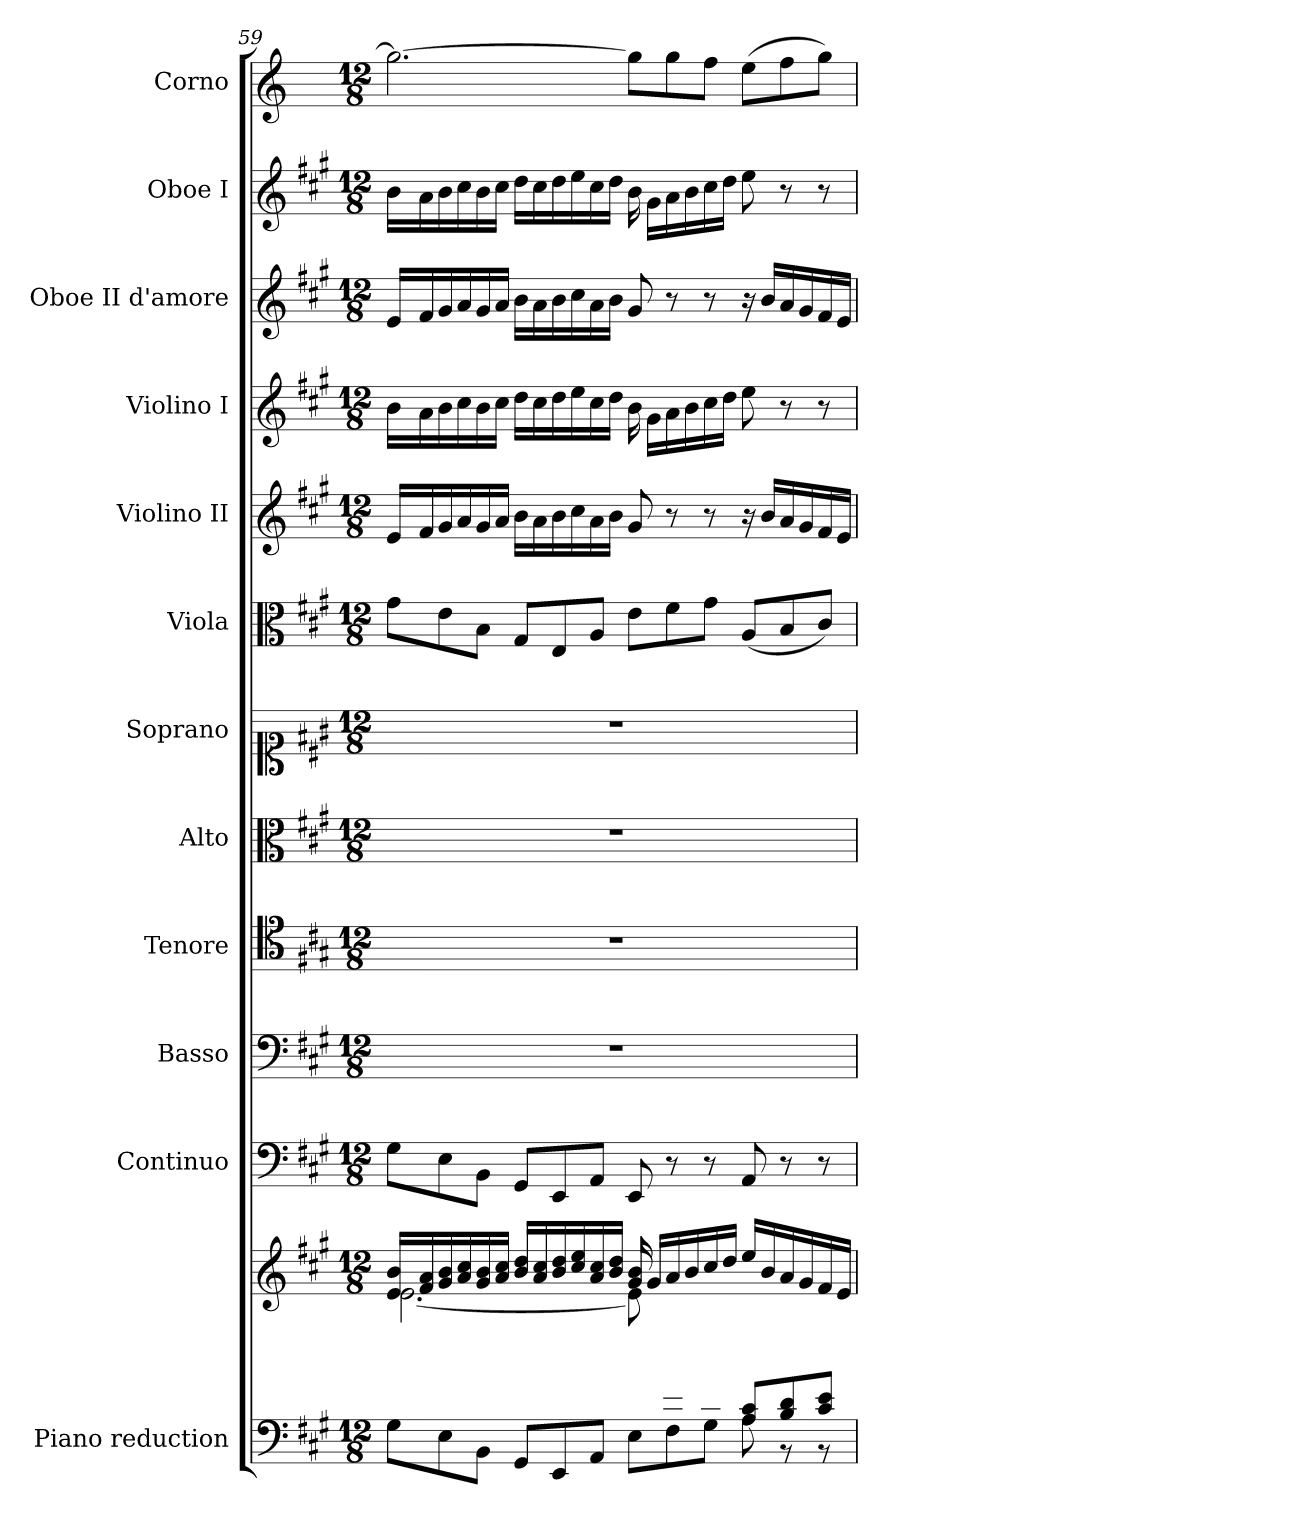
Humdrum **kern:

**kern	**kern	**kern	**kern	**kern	**kern	**kern	**kern	**kern	**kern	**kern	**kern	**kern
*part12	*part12	*part11	*part10	*part9	*part8	*part7	*part6	*part5	*part4	*part3	*part2	*part1
*staff13	*staff12	*staff11	*staff10	*staff9	*staff8	*staff7	*staff6	*staff5	*staff4	*staff3	*staff2	*staff1
*I"Piano reduction	*	*I"Continuo	*I"Basso	*I"Tenore	*I"Alto	*I"Soprano	*I"Viola	*I"Violino II	*I"Violino I	*I"Oboe II d'amore	*I"Oboe I	*I"Corno
*I'Pno	*	*	*	*	*	*	*I'Vla	*I'Vln	*I'Vln	*I'Ob	*I'Ob	*
!!LO:PB:g=z
*clefF4	*clefG2	*clefF4	*clefF4	*clefC4	*clefC3	*clefC1	*clefC3	*clefG2	*clefG2	*clefG2	*clefG2	*clefG2
*	*	*	*	*	*	*	*	*	*	*	*	*ITrd2c3
*k[f#c#g#]	*k[f#c#g#]	*k[f#c#g#]	*k[f#c#g#]	*k[f#c#g#]	*k[f#c#g#]	*k[f#c#g#]	*k[f#c#g#]	*k[f#c#g#]	*k[f#c#g#]	*k[f#c#g#]	*k[f#c#g#]	*k[f#c#g#]
*M12/8	*M12/8	*M12/8	*M12/8	*M12/8	*M12/8	*M12/8	*M12/8	*M12/8	*M12/8	*M12/8	*M12/8	*M12/8
=59	=59	=59	=59	=59	=59	=59	=59	=59	=59	=59	=59	=59
*^	*^	*	*	*	*	*	*	*	*	*	*	*
2..ryy	8G#\L	16e/ 16b/LL	[2.e\	8G#\L	1.r	1.r	1.r	1.r	8g#\L	16e/LL	16b\LL	16e/LL	16b\LL	2.ee\_
.	.	16f#/ 16a/	.	.	.	.	.	.	.	16f#/	16a\	16f#/	16a\	.
.	8E\	16g#/ 16b/	.	8E\	.	.	.	.	8e\	16g#/	16b\	16g#/	16b\	.
.	.	16a/ 16cc#/	.	.	.	.	.	.	.	16a/	16cc#\	16a/	16cc#\	.
.	8BB\J	16g#/ 16b/	.	8BB\J	.	.	.	.	8B\J	16g#/	16b\	16g#/	16b\	.
.	.	16a/ 16cc#/JJ	.	.	.	.	.	.	.	16a/JJ	16cc#\JJ	16a/JJ	16cc#\JJ	.
.	8GG#/L	16b/ 16dd/LL	.	8GG#/L	.	.	.	.	8G#/L	16b\LL	16dd\LL	16b\LL	16dd\LL	.
.	.	16a/ 16cc#/	.	.	.	.	.	.	.	16a\	16cc#\	16a\	16cc#\	.
.	8EE/	16b/ 16dd/	.	8EE/	.	.	.	.	8E/	16b\	16dd\	16b\	16dd\	.
.	.	16cc#/ 16ee/	.	.	.	.	.	.	.	16cc#\	16ee\	16cc#\	16ee\	.
.	8AA/J	16a/ 16cc#/	.	8AA/J	.	.	.	.	8A/J	16a\	16cc#\	16a\	16cc#\	.
.	.	16b/ 16dd/JJ	.	.	.	.	.	.	.	16b\JJ	16dd\JJ	16b\JJ	16dd\JJ	.
.	8E\L	16g#/ 16b/	8e\L]	8EE/	.	.	.	.	8e\L	8g#/	16b\	8g#/	16b\	8ee\L]
.	.	16g#/LL	.	.	.	.	.	.	.	.	16g#\LL	.	16g#\LL	.
8e/	8F#\	16a/	2ryy	8r	.	.	.	.	8f#\	8r	16a\	8r	16a\	8ee\
.	.	16b/	.	.	.	.	.	.	.	.	16b\	.	16b\	.
8d/J	8G#\J	16cc#/	.	8r	.	.	.	.	8g#\J	8r	16cc#\	8r	16cc#\	8dd\J
.	.	16dd/JJ	.	.	.	.	.	.	.	.	16dd\JJ	.	16dd\JJ	.
8A/ 8c#/L	8A\	16ee/LL	.	8AA/	.	.	.	.	(<8A/L	16r	8ee\	16r	8ee\	(>8cc#\L
.	.	16b/	.	.	.	.	.	.	.	16b/LL	.	16b/LL	.	.
8B/ 8d/	8r	16a/	.	8r	.	.	.	.	8B/	16a/	8r	16a/	8r	8dd\
.	.	16g#/	.	.	.	.	.	.	.	16g#/	.	16g#/	.	.
8c#/ 8e/J	8r	16f#/	8ryy	8r	.	.	.	.	8c#/J)	16f#/	8r	16f#/	8r	8ee\J)
.	.	16e/JJ	.	.	.	.	.	.	.	16e/JJ	.	16e/JJ	.	.
*v	*v	*	*	*	*	*	*	*	*	*	*	*	*	*
*	*v	*v	*	*	*	*	*	*	*	*	*	*	*
=	=	=	=	=	=	=	=	=	=	=	=	=
*-	*-	*-	*-	*-	*-	*-	*-	*-	*-	*-	*-	*-
